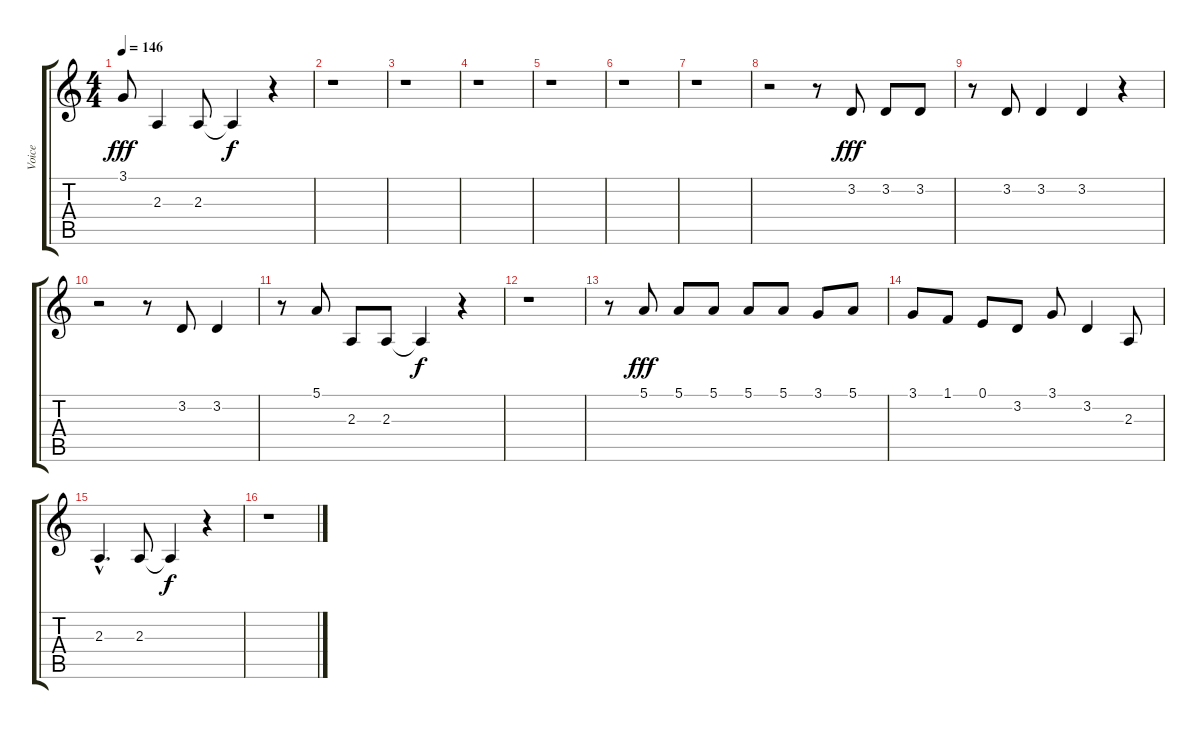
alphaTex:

\track ("Voice" "Voice") {instrument lead6voice}
\staff {score tabs}
\tuning (E4 B3 G3 D3 A2 E2) {hide}
\ts (4 4)
\tempo 146
\clef g2
\ks c
3.1.8{dy fff} 2.3.4 2.3.8 2.3{t}.4{dy f} r.4 |
r.1 |
r.1 |
r.1 |
r.1 |
r.1 |
r.1 |
r.2 r.8 3.2.8{dy fff} 3.2.8 3.2.8 |
r.8 3.2.8 3.2.4 3.2.4 r.4 |
r.2 r.8 3.2.8 3.2.4 |
r.8 5.1.8 2.3.8 2.3.8 2.3{t}.4{dy f} r.4 |
r.1 |
r.8 5.1.8{dy fff} 5.1.8 5.1.8 5.1.8 5.1.8 3.1.8 5.1.8 |
3.1.8 1.1.8 0.1.8 3.2.8 3.1.8 3.2.4 2.3.8 |
2.3{hac}.4{d} 2.3.8 2.3{t}.4{dy f} r.4 |
r.1
